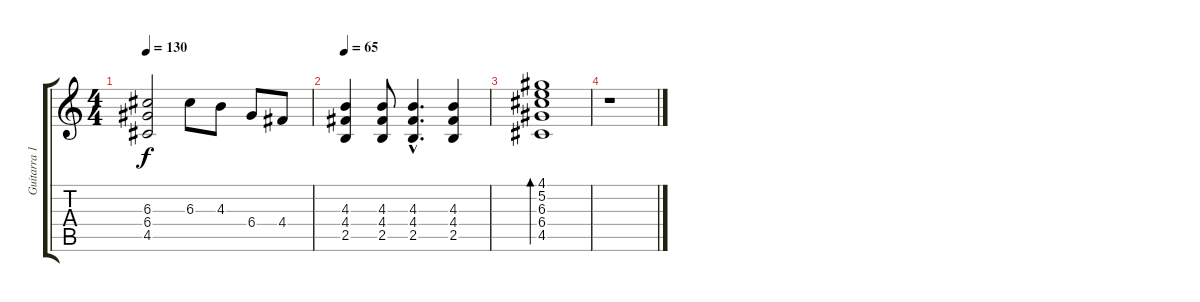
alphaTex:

\track ("Guitarra 1" "Guitarra 1") {instrument distortionguitar}
\staff {score tabs}
\tuning (E4 B3 G3 D3 A2 E2) {hide}
\ts (4 4)
\tempo 130
\clef g2
\ks c
(6.3 6.4 4.5).2{dy f} 6.3.8 4.3.8 6.4.8 4.4.8 |
\tempo 65
(4.3 4.4 2.5).4 (4.3 4.4 2.5).8 (4.3{hac} 4.4{hac} 2.5{hac}).4{d} (4.3 4.4 2.5).4 |
(4.1 5.2 6.3 6.4 4.5).1{bd 480} |
r.1
